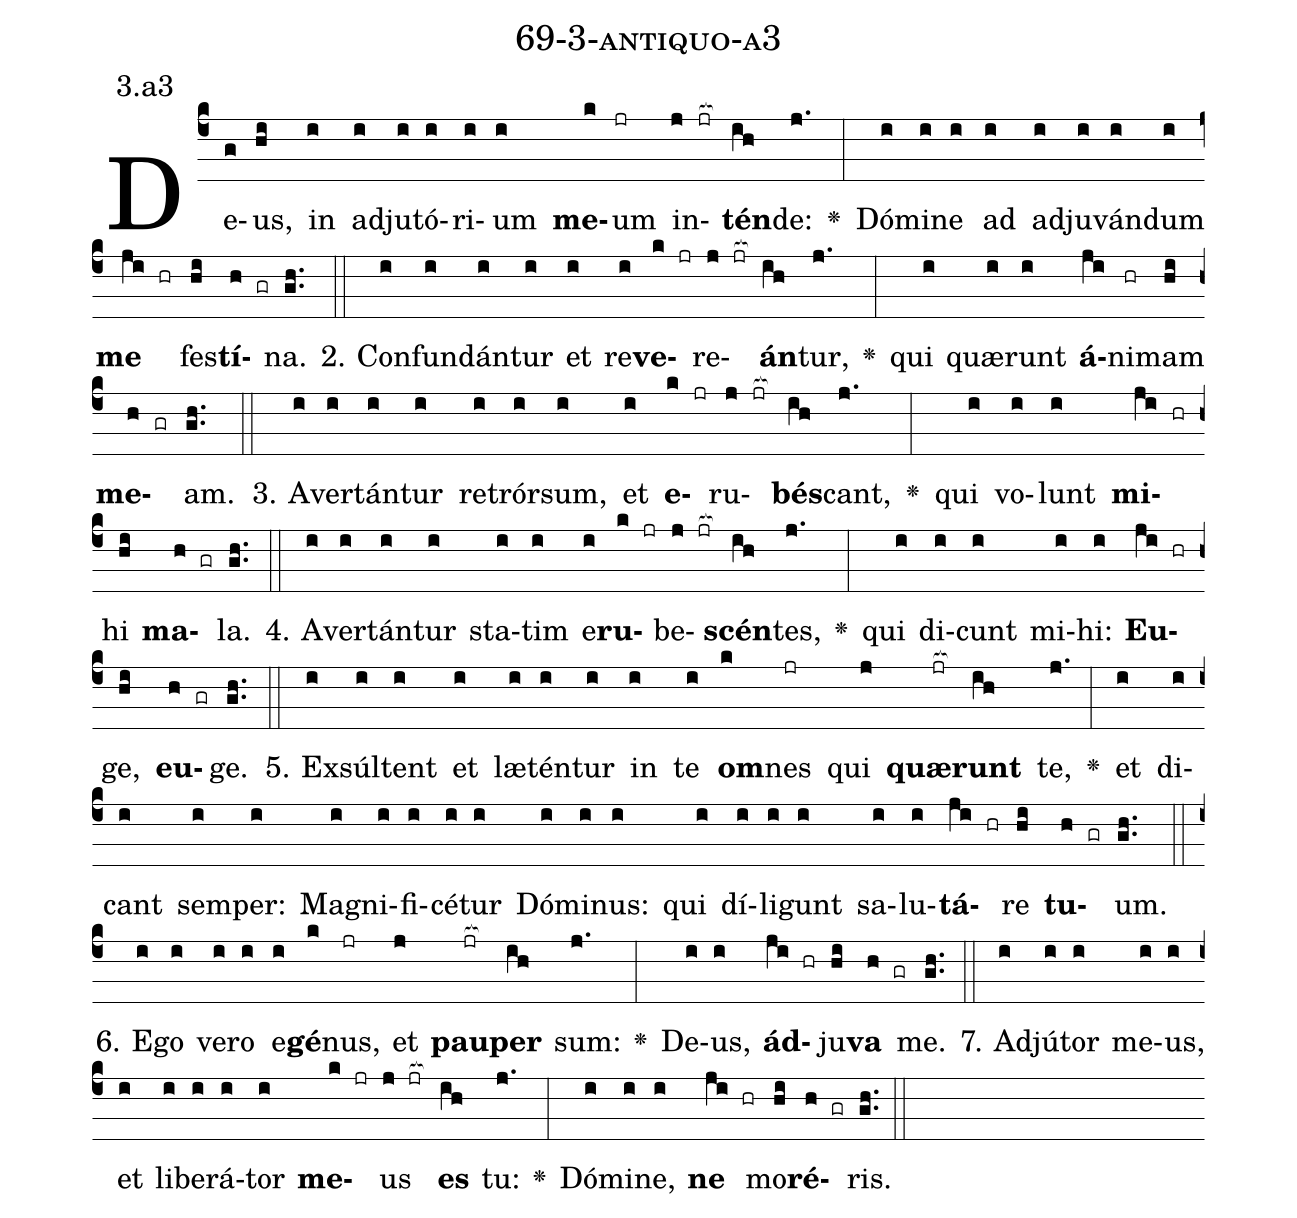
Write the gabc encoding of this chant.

name: 69-3-antiquo-a3;
annotation: 3.a3;
%%
(c4)De(g)us,(hi) in(i) ad(i)ju(i)tó(i)ri(i)um(i) <b>me</b>(k)um(jr) in(j jr[ocb:1{])<b>tén</b>(ih[ocb:0}])de:(j.) <v>\greheightstar</v>(:) Dó(i)mi(i)ne(i) ad(i) ad(i)ju(i)ván(i)dum(i) <b>me</b>(ji hr) fes(hi)<b>tí</b>(h gr)na.(gh..) (::)
2. Con(i)fun(i)dán(i)tur(i) et(i) re(i)<b>ve</b>(k jr)re(j jr[ocb:1{])<b>án</b>(ih[ocb:0}])tur,(j.) <v>\greheightstar</v>(:) qui(i) quæ(i)runt(i) <b>á</b>(ji)ni(hr)mam(hi) <b>me</b>(h gr)am.(gh..) (::)
3. A(i)ver(i)tán(i)tur(i) re(i)trór(i)sum,(i) et(i) <b>e</b>(k jr)ru(j jr[ocb:1{])<b>bés</b>(ih[ocb:0}])cant,(j.) <v>\greheightstar</v>(:) qui(i) vo(i)lunt(i) <b>mi</b>(ji hr)hi(hi) <b>ma</b>(h gr)la.(gh..) (::)
4. A(i)ver(i)tán(i)tur(i) sta(i)tim(i) e(i)<b>ru</b>(k jr)be(j jr[ocb:1{])<b>scén</b>(ih[ocb:0}])tes,(j.) <v>\greheightstar</v>(:) qui(i) di(i)cunt(i) mi(i)hi:(i) <b>Eu</b>(ji hr)ge,(hi) <b>eu</b>(h gr)ge.(gh..) (::)
5. Ex(i)súl(i)tent(i) et(i) læ(i)tén(i)tur(i) in(i) te(i) <b>om</b>(k)nes(jr) qui(j) <b>quæ</b>(jr[ocb:1{])<b>runt</b>(ih[ocb:0}]) te,(j.) <v>\greheightstar</v>(:) et(i) di(i)cant(i) sem(i)per:(i) Ma(i)gni(i)fi(i)cé(i)tur(i) Dó(i)mi(i)nus:(i) qui(i) dí(i)li(i)gunt(i) sa(i)lu(i)<b>tá</b>(ji hr)re(hi) <b>tu</b>(h gr)um.(gh..) (::)
6. E(i)go(i) ve(i)ro(i) e(i)<b>gé</b>(k)nus,(jr) et(j) <b>pau</b>(jr[ocb:1{])<b>per</b>(ih[ocb:0}]) sum:(j.) <v>\greheightstar</v>(:) De(i)us,(i) <b>ád</b>(ji hr)ju(hi)<b>va</b>(h gr) me.(gh..) (::)
7. Ad(i)jú(i)tor(i) me(i)us,(i) et(i) li(i)be(i)rá(i)tor(i) <b>me</b>(k jr)us(j jr[ocb:1{]) <b>es</b>(ih[ocb:0}]) tu:(j.) <v>\greheightstar</v>(:) Dó(i)mi(i)ne,(i) <b>ne</b>(ji hr) mo(hi)<b>ré</b>(h gr)ris.(gh..) (::)
